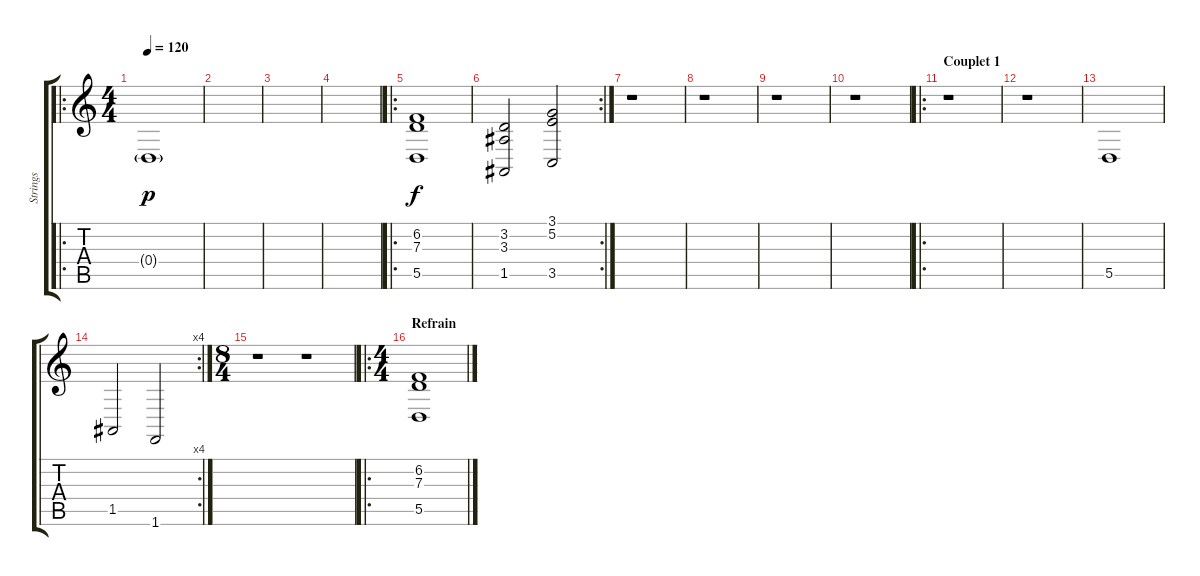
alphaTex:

\track ("Strings" "Strings") {instrument synthstrings2}
\staff {score tabs}
\tuning (E4 B3 G3 D3 A2 E2) {hide}
\ro
\ts (4 4)
\tempo 120
\clef g2
\ks c
0.4{g}.1{dy p} |
|
|
|
\ro
(6.2 7.3 5.5).1{dy f} |
\rc 2
(3.2 3.3 1.5).2 (3.1 5.2 3.5).2 |
r.1 |
r.1 |
r.1 |
r.1 |
\ro
\section ("" "Couplet 1")
r.1 |
r.1 |
5.5.1 |
\rc 4
1.5.2 1.6.2 |
\ts (8 4)
r.1 r.1 |
\ro
\ts (4 4)
\section ("" "Refrain")
(6.2 7.3 5.5).1
